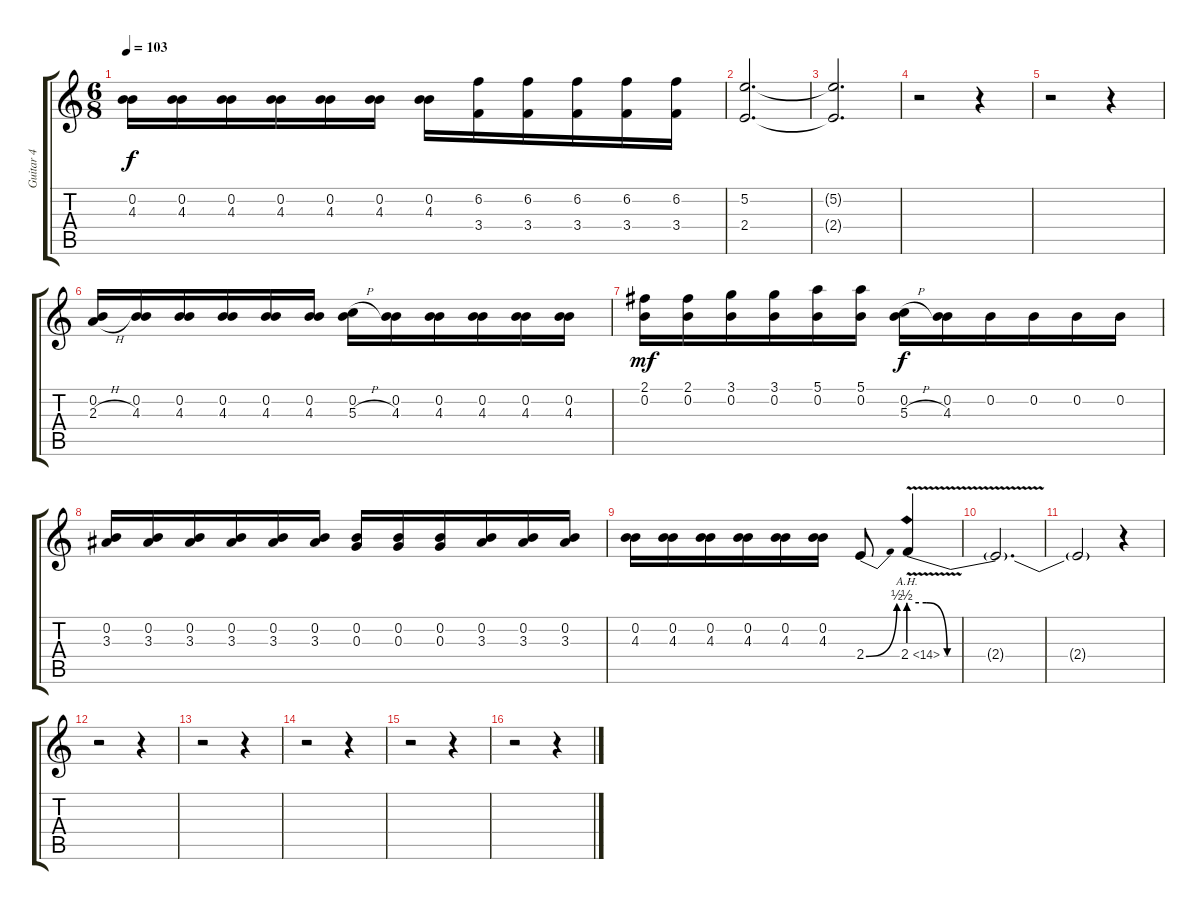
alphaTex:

\track ("Guitar 4" "Guitar 4") {instrument overdrivenguitar}
\staff {score tabs}
\tuning (E4 B3 G3 D3 A2 E2) {hide}
\ts (6 8)
\tempo 103
\clef g2
\ks c
(0.2 4.3).16{dy f} (0.2 4.3).16 (0.2 4.3).16 (0.2 4.3).16 (0.2 4.3).16 (0.2 4.3).16 (0.2 4.3).16 (6.2 3.4).16 (6.2 3.4).16 (6.2 3.4).16 (6.2 3.4).16 (6.2 3.4).16 |
(5.2 2.4).2{d volume 0} |
(5.2{t} 2.4{t}).2{d} |
r.2 r.4 |
r.2 r.4 |
(0.2 2.3{h}).16{volume 16 balance 16} (0.2 4.3).16 (0.2 4.3).16 (0.2 4.3).16 (0.2 4.3).16 (0.2 4.3).16 (0.2 5.3{h}).16 (0.2 4.3).16 (0.2 4.3).16 (0.2 4.3).16 (0.2 4.3).16 (0.2 4.3).16 |
(2.1 0.2).16{dy mf} (2.1 0.2).16 (3.1 0.2).16 (3.1 0.2).16 (5.1 0.2).16 (5.1 0.2).16 (0.2 5.3{h}).16{dy f} (0.2 4.3).16 0.2.16 0.2.16 0.2.16 0.2.16 |
(0.2 3.3).16 (0.2 3.3).16 (0.2 3.3).16 (0.2 3.3).16 (0.2 3.3).16 (0.2 3.3).16 (0.2 0.3).16 (0.2 0.3).16 (0.2 0.3).16 (0.2 3.3).16 (0.2 3.3).16 (0.2 3.3).16 |
(0.2 4.3).16 (0.2 4.3).16 (0.2 4.3).16 (0.2 4.3).16 (0.2 4.3).16 (0.2 4.3).16 2.4{be (bend 0 0 60 2)}.8 2.4{be (custom 0 2 5 2 11 0 60 0) ah 12 v}.4 |
2.4{t}.2{d volume 0} |
2.4{t}.2 r.4 |
r.2 r.4 |
r.2 r.4 |
r.2 r.4 |
r.2 r.4 |
r.2 r.4
